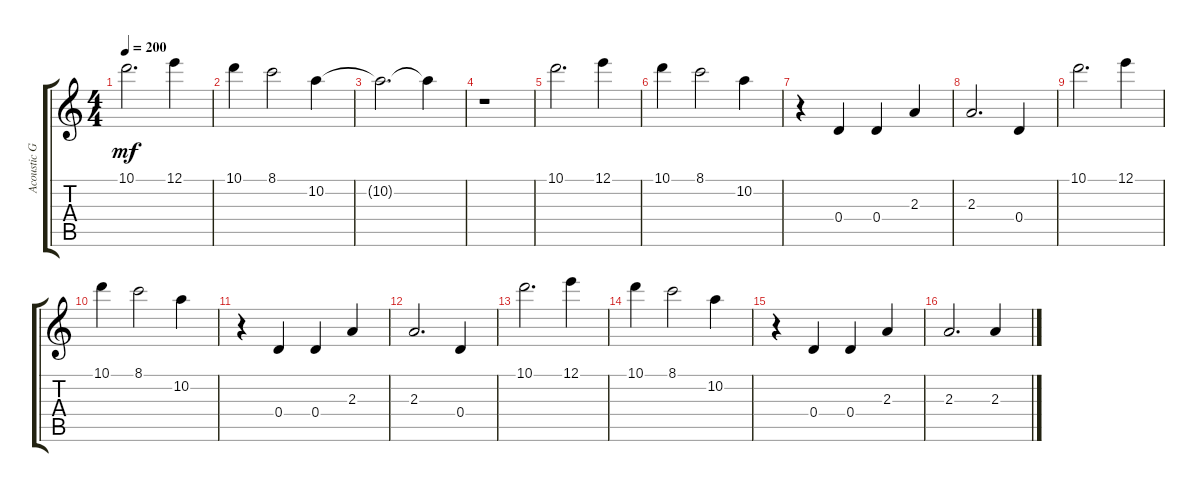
\track ("Acoustic Guitar 1" "Acoustic G") {instrument acousticguitarsteel}
\staff {score tabs}
\tuning (E4 B3 G3 D3 A2 E2) {hide}
\ts (4 4)
\tempo 200
\clef g2
\ks c
10.1.2{d dy mf instrument acousticguitarsteel} 12.1.4 |
10.1.4 8.1.2 10.2.4 |
10.2{t}.2{d} 10.2{t}.4 |
r.1 |
10.1.2{d} 12.1.4 |
10.1.4 8.1.2 10.2.4 |
r.4 0.4.4 0.4.4 2.3.4 |
2.3.2{d} 0.4.4 |
10.1.2{d} 12.1.4 |
10.1.4 8.1.2 10.2.4 |
r.4 0.4.4 0.4.4 2.3.4 |
2.3.2{d} 0.4.4 |
10.1.2{d} 12.1.4 |
10.1.4 8.1.2 10.2.4 |
r.4 0.4.4 0.4.4 2.3.4 |
2.3.2{d} 2.3.4
